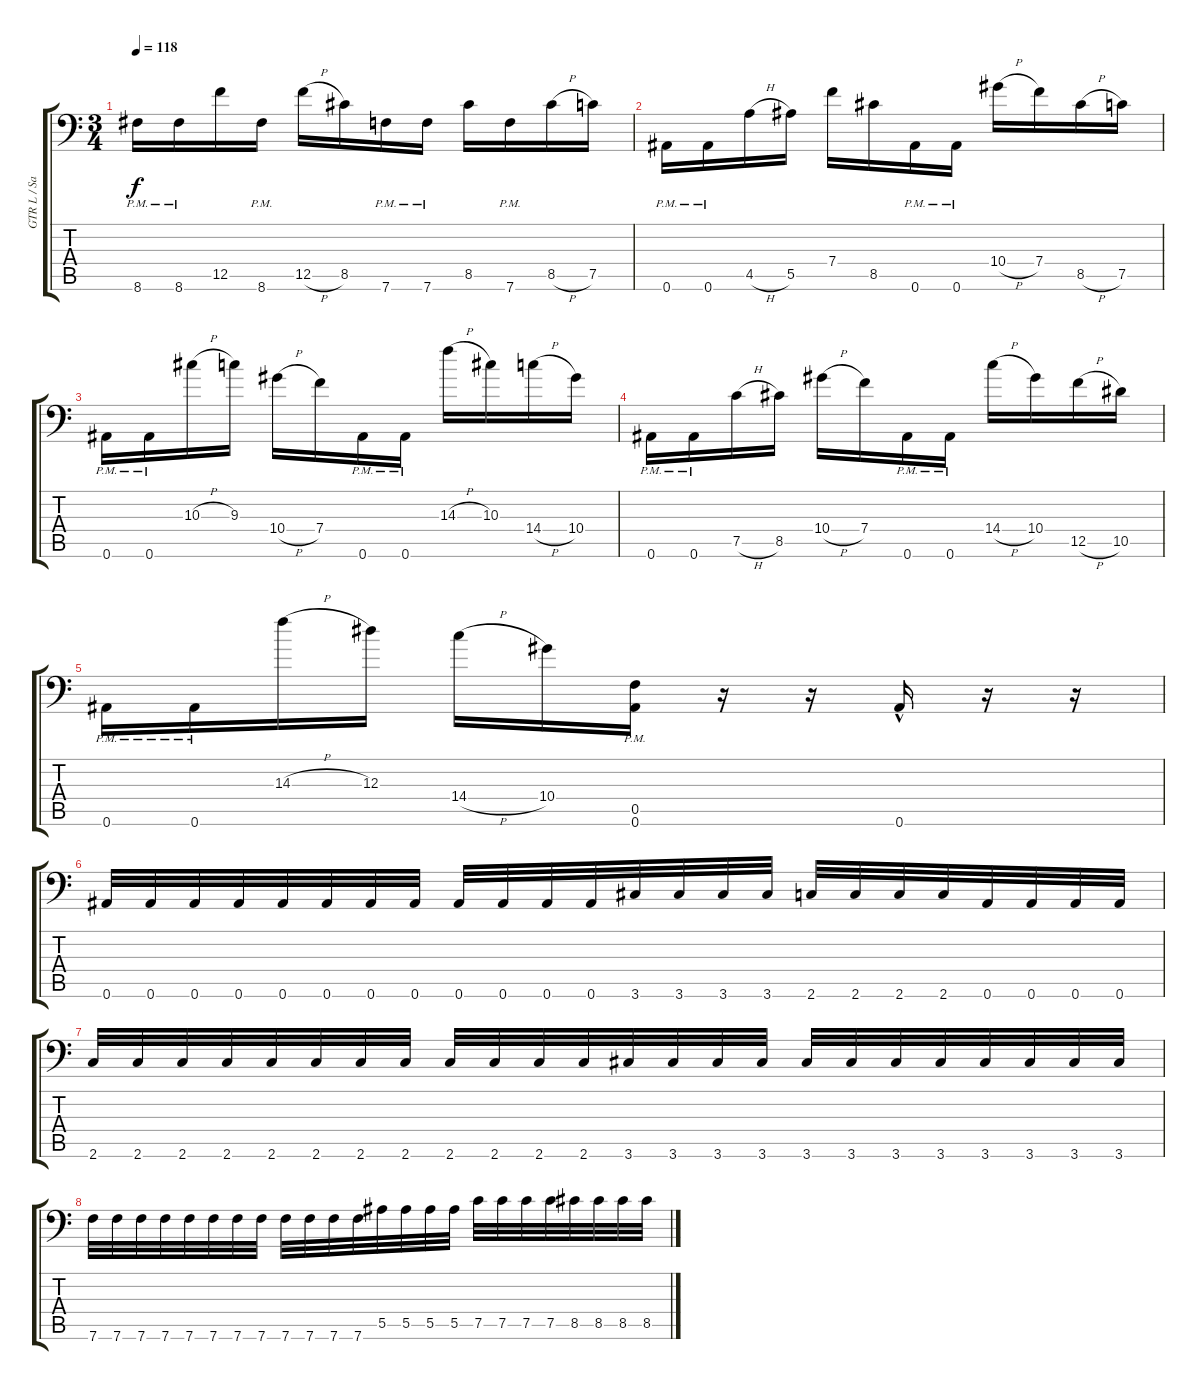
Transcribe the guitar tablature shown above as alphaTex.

\track ("GTR L / Sanch" "GTR L / Sa") {instrument distortionguitar}
\staff {score tabs}
\tuning (C4 G3 Eb3 Bb2 F2 Bb1) {hide}
\ts (3 4)
\tempo 118
\clef f4
\ks c
8.6{pm}.16{dy f} 8.6{pm}.16 12.5.16 8.6{pm}.16 12.5{h}.16 8.5.16 7.6{pm}.16 7.6{pm}.16 8.5.16 7.6{pm}.16 8.5{h}.16 7.5.16 |
0.6{pm}.16 0.6{pm}.16 4.5{h}.16 5.5.16 7.4.16 8.5.16 0.6{pm}.16 0.6{pm}.16 10.4{h}.16 7.4.16 8.5{h}.16 7.5.16 |
0.6{pm}.16 0.6{pm}.16 10.3{h}.16 9.3.16 10.4{h}.16 7.4.16 0.6{pm}.16 0.6{pm}.16 14.3{h}.16 10.3.16 14.4{h}.16 10.4.16 |
0.6{pm}.16 0.6{pm}.16 7.5{h}.16 8.5.16 10.4{h}.16 7.4.16 0.6{pm}.16 0.6{pm}.16 14.4{h}.16 10.4.16 12.5{h}.16 10.5.16 |
0.6{pm}.16 0.6{pm}.16 14.3{h}.16 12.3.16 14.4{h}.16 10.4.16 (0.5{pm} 0.6{pm}).16 r.16 r.16 0.6{hac}.16 r.16 r.16 |
0.6.32 0.6.32 0.6.32 0.6.32 0.6.32 0.6.32 0.6.32 0.6.32 0.6.32 0.6.32 0.6.32 0.6.32 3.6.32 3.6.32 3.6.32 3.6.32 2.6.32 2.6.32 2.6.32 2.6.32 0.6.32 0.6.32 0.6.32 0.6.32 |
2.6.32 2.6.32 2.6.32 2.6.32 2.6.32 2.6.32 2.6.32 2.6.32 2.6.32 2.6.32 2.6.32 2.6.32 3.6.32 3.6.32 3.6.32 3.6.32 3.6.32 3.6.32 3.6.32 3.6.32 3.6.32 3.6.32 3.6.32 3.6.32 |
7.6.32 7.6.32 7.6.32 7.6.32 7.6.32 7.6.32 7.6.32 7.6.32 7.6.32 7.6.32 7.6.32 7.6.32 5.5.32 5.5.32 5.5.32 5.5.32 7.5.32 7.5.32 7.5.32 7.5.32 8.5.32 8.5.32 8.5.32 8.5.32
